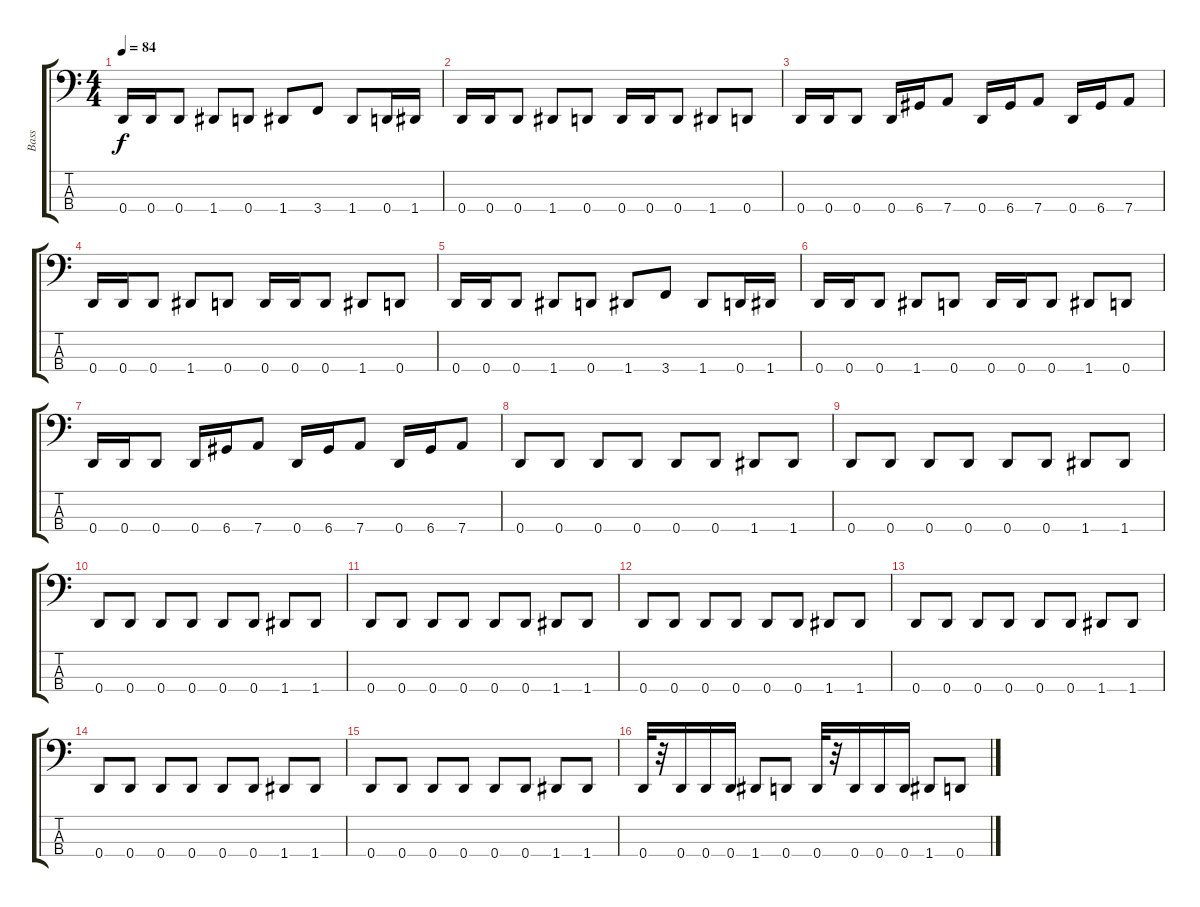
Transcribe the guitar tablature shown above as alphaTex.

\track ("Bass" "Bass") {instrument electricbassfinger}
\staff {score tabs}
\tuning (F2 C2 G1 D1) {hide}
\ts (4 4)
\tempo 84
\clef f4
\ks c
0.4.16{dy f} 0.4.16 0.4.8 1.4.8 0.4.8 1.4.8 3.4.8 1.4.8 0.4.16 1.4.16 |
0.4.16 0.4.16 0.4.8 1.4.8 0.4.8 0.4.16 0.4.16 0.4.8 1.4.8 0.4.8 |
0.4.16 0.4.16 0.4.8 0.4.16 6.4.16 7.4.8 0.4.16 6.4.16 7.4.8 0.4.16 6.4.16 7.4.8 |
0.4.16 0.4.16 0.4.8 1.4.8 0.4.8 0.4.16 0.4.16 0.4.8 1.4.8 0.4.8 |
0.4.16 0.4.16 0.4.8 1.4.8 0.4.8 1.4.8 3.4.8 1.4.8 0.4.16 1.4.16 |
0.4.16 0.4.16 0.4.8 1.4.8 0.4.8 0.4.16 0.4.16 0.4.8 1.4.8 0.4.8 |
0.4.16 0.4.16 0.4.8 0.4.16 6.4.16 7.4.8 0.4.16 6.4.16 7.4.8 0.4.16 6.4.16 7.4.8 |
0.4.8 0.4.8 0.4.8 0.4.8 0.4.8 0.4.8 1.4.8 1.4.8 |
0.4.8 0.4.8 0.4.8 0.4.8 0.4.8 0.4.8 1.4.8 1.4.8 |
0.4.8 0.4.8 0.4.8 0.4.8 0.4.8 0.4.8 1.4.8 1.4.8 |
0.4.8 0.4.8 0.4.8 0.4.8 0.4.8 0.4.8 1.4.8 1.4.8 |
0.4.8 0.4.8 0.4.8 0.4.8 0.4.8 0.4.8 1.4.8 1.4.8 |
0.4.8 0.4.8 0.4.8 0.4.8 0.4.8 0.4.8 1.4.8 1.4.8 |
0.4.8 0.4.8 0.4.8 0.4.8 0.4.8 0.4.8 1.4.8 1.4.8 |
0.4.8 0.4.8 0.4.8 0.4.8 0.4.8 0.4.8 1.4.8 1.4.8 |
0.4.32 r.32 0.4.16 0.4.16 0.4.16 1.4.8 0.4.8 0.4.32 r.32 0.4.16 0.4.16 0.4.16 1.4.8 0.4.8
